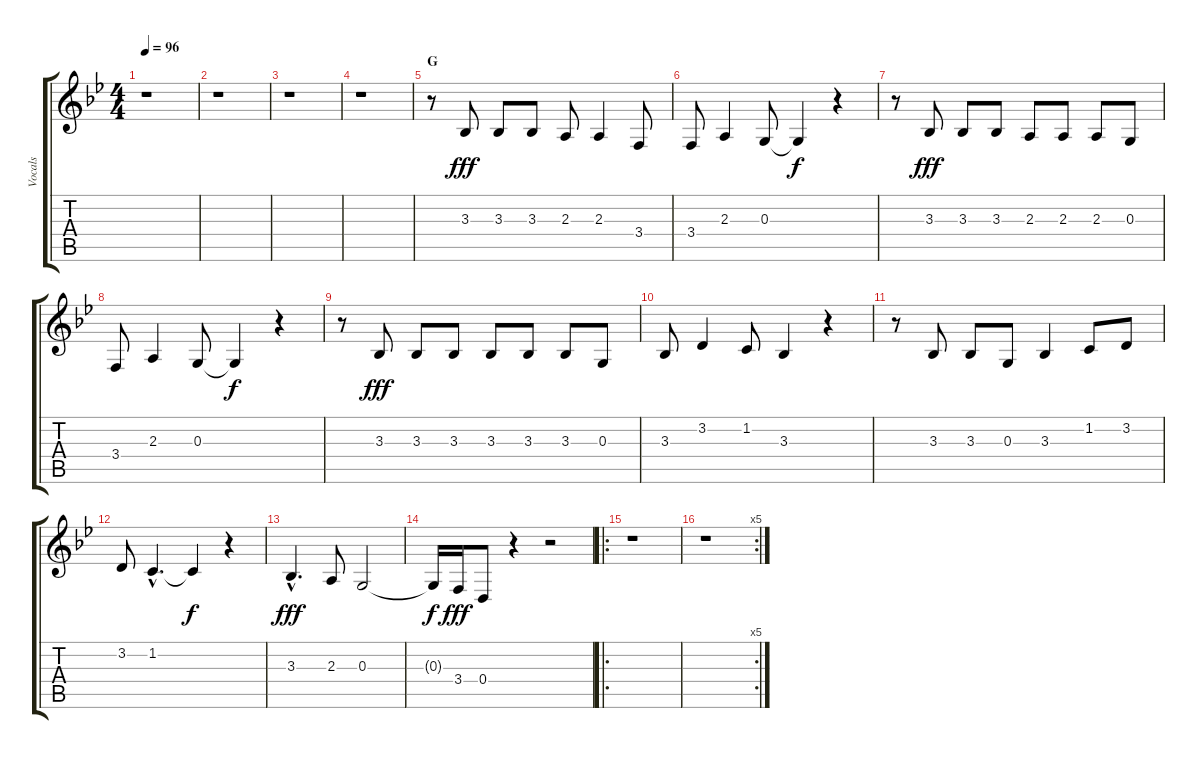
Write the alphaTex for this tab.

\track ("Vocals" "Vocals") {instrument lead6voice}
\staff {score tabs}
\tuning (E4 B3 G3 D3 A2 E2) {hide}
\ts (4 4)
\tempo 96
\clef g2
\ks bb
r.1{dy fff} |
r.1 |
r.1 |
r.1 |
\section ("" "G")
r.8 3.3.8 3.3.8 3.3.8 2.3.8 2.3.4 3.4.8 |
3.4.8 2.3.4 0.3.8 0.3{t}.4{dy f} r.4 |
r.8 3.3.8{dy fff} 3.3.8 3.3.8 2.3.8 2.3.8 2.3.8 0.3.8 |
3.4.8 2.3.4 0.3.8 0.3{t}.4{dy f} r.4 |
r.8 3.3.8{dy fff} 3.3.8 3.3.8 3.3.8 3.3.8 3.3.8 0.3.8 |
3.3.8 3.2.4 1.2.8 3.3.4 r.4 |
r.8 3.3.8 3.3.8 0.3.8 3.3.4 1.2.8 3.2.8 |
3.2.8 1.2{hac}.4{d} 1.2{t}.4{dy f} r.4 |
3.3{hac}.4{d dy fff} 2.3.8 0.3.2 |
0.3{t}.16{dy f} 3.4.16{dy fff} 0.4.8 r.4 r.2 |
\ro
r.1 |
\rc 5
r.1
